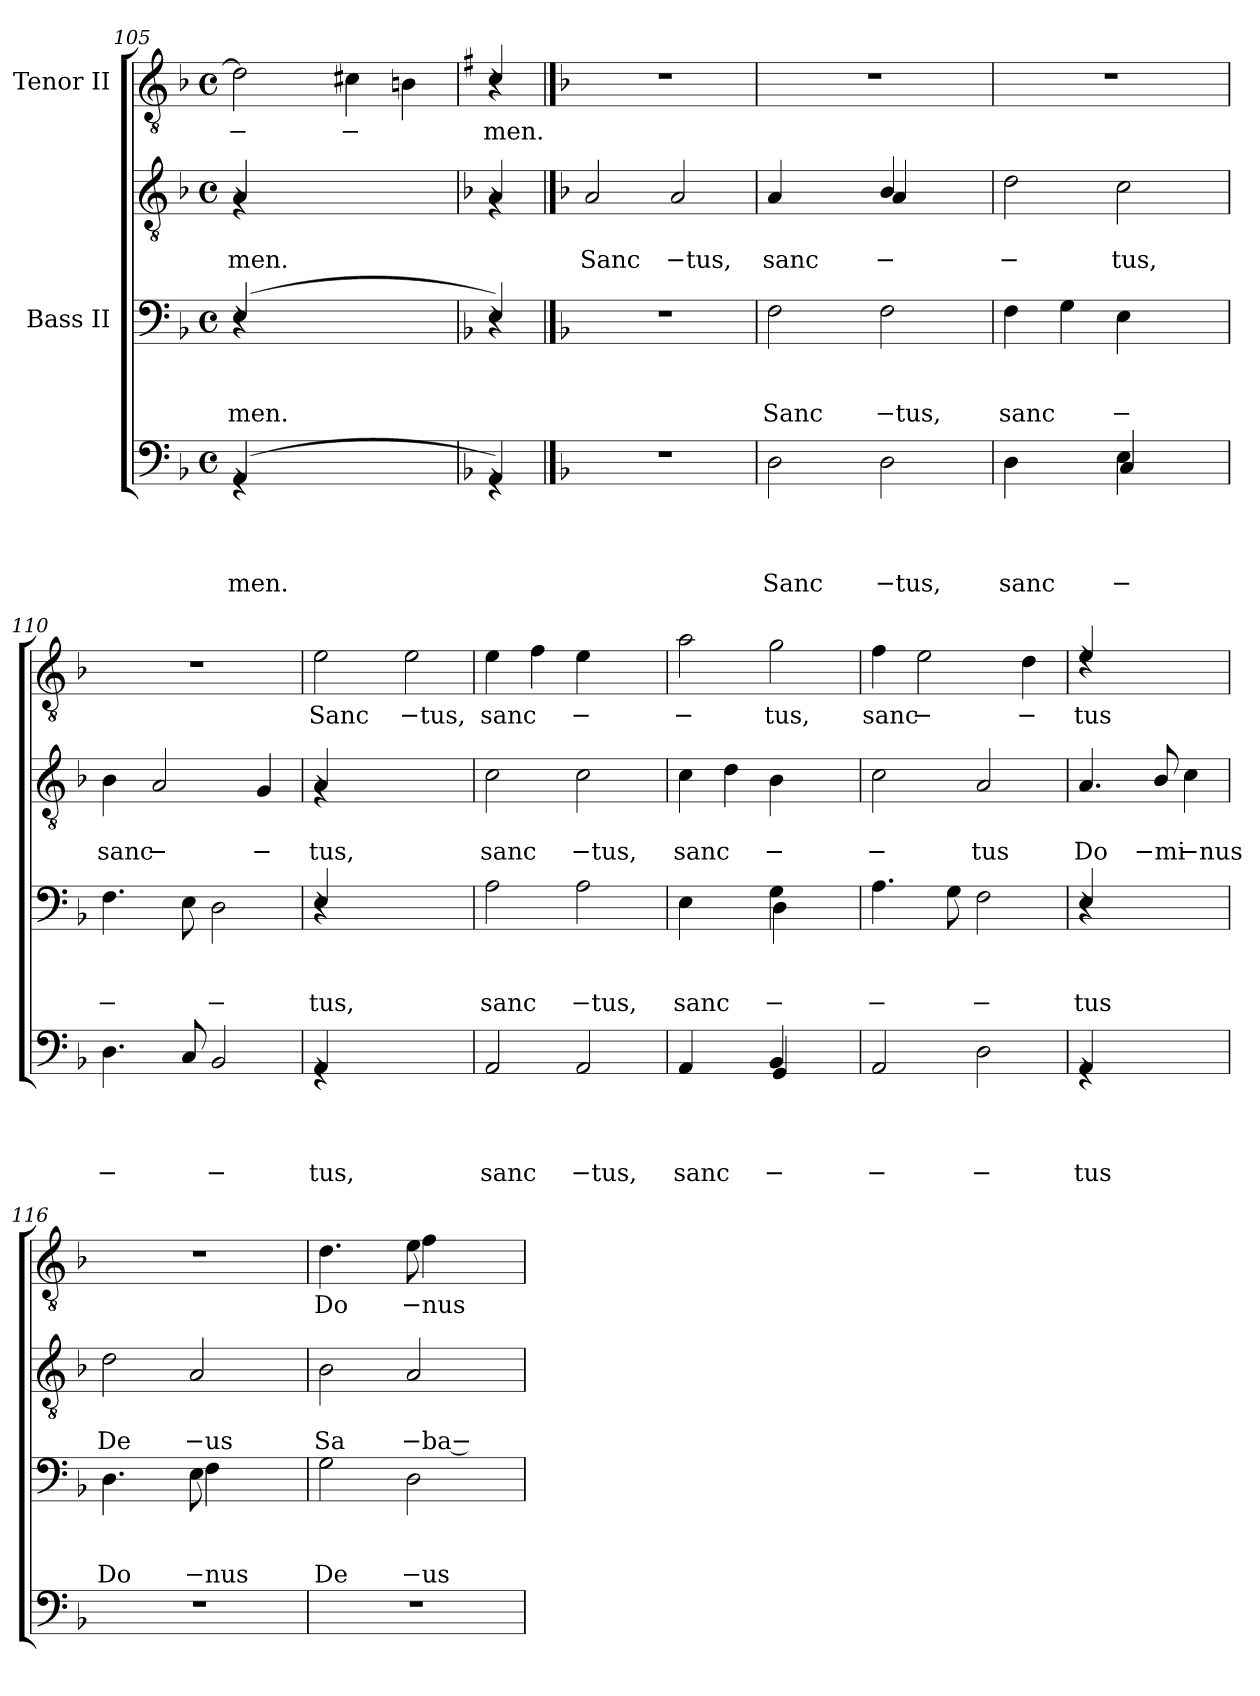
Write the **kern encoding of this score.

**kern	**text	**text	**text	**text	**kern	**text	**text	**text	**kern	**text	**text	**kern	**text
*part4	*part4	*part4	*part4	*part4	*part3	*part3	*part3	*part3	*part2	*part2	*part2	*part1	*part1
*staff4	*staff4	*staff4	*staff4	*staff4	*staff3	*staff3	*staff3	*staff3	*staff2	*staff2	*staff2	*staff1	*staff1
*	*	*	*	*	*I"Bass II	*	*	*	*	*	*	*I"Tenor II	*
*clefF4	*	*	*	*	*clefF4	*	*	*	*clefGv2	*	*	*clefGv2	*
*k[b-]	*	*	*	*	*k[b-]	*	*	*	*k[b-]	*	*	*k[b-]	*
*F:	*	*	*	*	*F:	*	*	*	*F:	*	*	*F:	*
*M4/4	*	*	*	*	*M4/4	*	*	*	*M4/4	*	*	*M4/4	*
*met(c)	*	*	*	*	*met(c)	*	*	*	*met(c)	*	*	*met(c)	*
=105	=105	=105	=105	=105	=105	=105	=105	=105	=105	=105	=105	=105	=105
!LO:N:head=solid	!	!	!	!LO:LY:b	!LO:N:head=solid	!	!	!LO:LY:b	!LO:N:head=solid	!	!LO:LY:b	!	!LO:LY:b
*^	*	*	*	*	*^	*	*	*	*^	*	*	*	*
(<4AA/	4rFF	.	.	.	men.	(4E/	4rC	.	.	men.	4A/	4rF	.	men.	2d\]	−
2.ryy	2.ryy	.	.	.	.	2.ryy	2.ryy	.	.	.	2.ryy	2.ryy	.	.	.	.
!	!	!	!	!	!	!	!	!	!	!	!	!	!	!	!	!LO:LY:b
.	.	.	.	.	.	.	.	.	.	.	.	.	.	.	4c#X\	−
.	.	.	.	.	.	.	.	.	.	.	.	.	.	.	4Bn\	.
=106	=106	=106	=106	=106	=106	=106	=106	=106	=106	=106	=106	=106	=106	=106	=106	=106
*	*	*	*	*	*	*	*	*	*	*	*	*	*	*	*k[f#]	*
*	*	*	*	*	*	*	*	*	*	*	*	*	*	*	*G:	*
!LO:N:head=solid	!	!	!	!	!	!LO:N:head=solid	!	!	!	!	!LO:N:head=solid	!	!	!	!LO:N:head=solid	!LO:LY:b
*	*	*	*	*	*	*	*	*	*	*	*	*	*	*	*^	*
4AA/)	4rFF	.	.	.	.	4E/)	4rC	.	.	.	4A/	4rF	.	.	4c/	4rA	men.
*v	*v	*	*	*	*	*	*	*	*	*	*v	*v	*	*	*v	*v	*
*	*	*	*	*	*v	*v	*	*	*	*	*	*	*	*
!!LO:PB:g=z
==107	==107	==107	==107	==107	==107	==107	==107	==107	==107	==107	==107	==107	==107
*	*	*	*	*	*	*	*	*	*	*	*	*k[b-]	*
*	*	*	*	*	*	*	*	*	*	*	*	*F:	*
*^	*	*	*	*	*^	*	*	*	*^	*	*	*^	*
!	!	!	!	!	!	!	!	!	!	!	!	!	!	!LO:LY:b	!	!	!
*v	*v	*	*	*	*	*	*	*	*	*	*v	*v	*	*	*v	*v	*
*	*	*	*	*	*v	*v	*	*	*	*	*	*	*	*
1r	.	.	.	.	1r	.	.	.	2A/	.	Sanc	1r	.
!	!	!	!	!	!	!	!	!	!	!	!LO:LY:b:rj	!	!
.	.	.	.	.	.	.	.	.	2A/	.	−tus,	.	.
=108	=108	=108	=108	=108	=108	=108	=108	=108	=108	=108	=108	=108	=108
!	!	!	!	!LO:LY:b	!	!	!	!LO:LY:b	!	!	!LO:LY:b	!	!
*	*	*	*	*	*	*	*	*	*^	*	*	*	*
2D\	.	.	.	Sanc	2F\	.	.	Sanc	4A/	2ryy	.	sanc	1r	.
.	.	.	.	.	.	.	.	.	4ryy	.	.	.	.	.
!	!	!	!	!LO:LY:b:rj	!	!	!	!LO:LY:b:rj	!	!	!	!LO:LY:b	!	!
2D\	.	.	.	−tus,	2F\	.	.	−tus,	4B-/	4A/	.	−	.	.
.	.	.	.	.	.	.	.	.	4ryy	4ryy	.	.	.	.
=109	=109	=109	=109	=109	=109	=109	=109	=109	=109	=109	=109	=109	=109	=109
!	!	!	!	!LO:LY:b	!	!	!	!LO:LY:b	!	!	!	!LO:LY:b	!	!
*^	*	*	*	*	*	*	*	*	*v	*v	*	*	*	*
4D\	2ryy	.	.	.	sanc	4F\	.	.	sanc	2d\	.	−	1r	.
4ryy	.	.	.	.	.	4G\	.	.	.	.	.	.	.	.
!	!	!	!	!	!LO:LY:b	!	!	!	!LO:LY:b	!	!	!LO:LY:b	!	!
4E\	4C/	.	.	.	−	4E\	.	.	−	2c\	.	tus,	.	.
4ryy	4ryy	.	.	.	.	4ryy	.	.	.	.	.	.	.	.
=110	=110	=110	=110	=110	=110	=110	=110	=110	=110	=110	=110	=110	=110	=110
!	!	!	!	!	!LO:LY:b	!	!	!	!LO:LY:b	!	!	!LO:LY:b	!	!
*v	*v	*	*	*	*	*	*	*	*	*	*	*	*	*
4.D\	.	.	.	−	4.F\	.	.	−	4B-\	.	sanc	1r	.
!	!	!	!	!	!	!	!	!	!	!	!LO:LY:b	!	!
.	.	.	.	.	.	.	.	.	2A/	.	−	.	.
8C/	.	.	.	.	8E\	.	.	.	.	.	.	.	.
!	!	!	!	!LO:LY:b	!	!	!	!LO:LY:b	!	!	!	!	!
2BB-/	.	.	.	−	2D\	.	.	−	.	.	.	.	.
!	!	!	!	!	!	!	!	!	!	!	!LO:LY:b	!	!
.	.	.	.	.	.	.	.	.	4G/	.	−	.	.
=111	=111	=111	=111	=111	=111	=111	=111	=111	=111	=111	=111	=111	=111
!LO:N:head=solid	!	!	!	!LO:LY:b	!LO:N:head=solid	!	!	!LO:LY:b	!LO:N:head=solid	!	!LO:LY:b	!	!LO:LY:b
*^	*	*	*	*	*^	*	*	*	*^	*	*	*	*
4AA/	4rFF	.	.	.	tus,	4E/	4rC	.	.	tus,	4A/	4rF	.	tus,	2e\	Sanc
2.ryy	2.ryy	.	.	.	.	2.ryy	2.ryy	.	.	.	2.ryy	2.ryy	.	.	.	.
!	!	!	!	!	!	!	!	!	!	!	!	!	!	!	!	!LO:LY:b:rj
.	.	.	.	.	.	.	.	.	.	.	.	.	.	.	2e\	−tus,
*v	*v	*	*	*	*	*	*	*	*	*	*v	*v	*	*	*	*
*	*	*	*	*	*v	*v	*	*	*	*	*	*	*	*
=112	=112	=112	=112	=112	=112	=112	=112	=112	=112	=112	=112	=112	=112
!	!	!	!	!LO:LY:b	!	!	!	!LO:LY:b	!	!	!LO:LY:b	!	!LO:LY:b
2AA/	.	.	.	sanc	2A\	.	.	sanc	2c\	.	sanc	4e\	sanc
.	.	.	.	.	.	.	.	.	.	.	.	4f\	.
!	!	!	!	!LO:LY:b:rj	!	!	!	!LO:LY:b:rj	!	!	!LO:LY:b:rj	!	!LO:LY:b
2AA/	.	.	.	−tus,	2A\	.	.	−tus,	2c\	.	−tus,	4e\	−
.	.	.	.	.	.	.	.	.	.	.	.	4ryy	.
!!LO:LB:g=z
=113	=113	=113	=113	=113	=113	=113	=113	=113	=113	=113	=113	=113	=113
!	!	!	!	!LO:LY:b	!	!	!	!LO:LY:b	!	!	!LO:LY:b	!	!LO:LY:b
*^	*	*	*	*	*^	*	*	*	*	*	*	*	*
4AA/	2ryy	.	.	.	sanc	4E\	2ryy	.	.	sanc	4c\	.	sanc	2a\	−
4ryy	.	.	.	.	.	4ryy	.	.	.	.	4d\	.	.	.	.
!	!	!	!	!	!LO:LY:b	!	!	!	!	!LO:LY:b	!	!	!LO:LY:b	!	!LO:LY:b
4BB-/	4GG/	.	.	.	−	4G\	4D\	.	.	−	4B-\	.	−	2g\	tus,
4ryy	4ryy	.	.	.	.	4ryy	4ryy	.	.	.	4ryy	.	.	.	.
=114	=114	=114	=114	=114	=114	=114	=114	=114	=114	=114	=114	=114	=114	=114	=114
!	!	!	!	!	!LO:LY:b	!	!	!	!	!LO:LY:b	!	!	!LO:LY:b	!	!LO:LY:b
*v	*v	*	*	*	*	*	*	*	*	*	*	*	*	*	*
*	*	*	*	*	*v	*v	*	*	*	*	*	*	*	*
2AA/	.	.	.	−	4.A\	.	.	−	2c\	.	−	4f\	sanc
!	!	!	!	!	!	!	!	!	!	!	!	!	!LO:LY:b
.	.	.	.	.	.	.	.	.	.	.	.	2e\	−
.	.	.	.	.	8G\	.	.	.	.	.	.	.	.
!	!	!	!	!LO:LY:b	!	!	!	!LO:LY:b	!	!	!LO:LY:b	!	!
2D\	.	.	.	−	2F\	.	.	−	2A/	.	tus	.	.
!	!	!	!	!	!	!	!	!	!	!	!	!	!LO:LY:b
.	.	.	.	.	.	.	.	.	.	.	.	4d\	−
=115	=115	=115	=115	=115	=115	=115	=115	=115	=115	=115	=115	=115	=115
!LO:N:head=solid	!	!	!	!LO:LY:b	!LO:N:head=solid	!	!	!LO:LY:b	!	!	!LO:LY:b	!LO:N:head=solid	!LO:LY:b
*^	*	*	*	*	*^	*	*	*	*	*	*	*^	*
4AA/	4rFF	.	.	.	tus	4E/	4rC	.	.	tus	4.A/	.	Do	4e/	4rc	tus
2ryy	2ryy	.	.	.	.	2ryy	2ryy	.	.	.	.	.	.	2ryy	2ryy	.
!	!	!	!	!	!	!	!	!	!	!	!	!	!LO:LY:b:rj	!	!	!
.	.	.	.	.	.	.	.	.	.	.	8B-/	.	−mi	.	.	.
!	!	!	!	!	!	!	!	!	!	!	!	!	!LO:LY:b:rj	!	!	!
.	.	.	.	.	.	.	.	.	.	.	4c\	.	−nus	.	.	.
*v	*v	*	*	*	*	*	*	*	*	*	*	*	*	*v	*v	*
=116	=116	=116	=116	=116	=116	=116	=116	=116	=116	=116	=116	=116	=116	=116
!	!	!	!	!	!	!	!	!	!LO:LY:b	!	!	!LO:LY:b	!	!
1r	.	.	.	.	4.D\	2ryy	.	.	Do	2d\	.	De	1r	.
.	.	.	.	.	8ryy	.	.	.	.	.	.	.	.	.
!	!	!	!	!	!	!	!	!	!LO:LY:b:rj	!	!	!	!	!
!	!	!	!	!	!	!	!	!	!LO:LY:b:rj	!	!	!LO:LY:b:rj	!	!
.	.	.	.	.	8E\	4F\	.	.	−nus	2A/	.	−us	.	.
.	.	.	.	.	4ryy	.	.	.	.	.	.	.	.	.
.	.	.	.	.	.	4ryy	.	.	.	.	.	.	.	.
.	.	.	.	.	8ryy	.	.	.	.	.	.	.	.	.
*	*	*	*	*	*v	*v	*	*	*	*	*	*	*	*
=117	=117	=117	=117	=117	=117	=117	=117	=117	=117	=117	=117	=117	=117
!	!	!	!	!	!	!	!	!LO:LY:b	!	!	!LO:LY:b	!	!LO:LY:b
*	*	*	*	*	*	*	*	*	*	*	*	*^	*
1r	.	.	.	.	2G\	.	.	De	2B-\	.	Sa	4.d\	2ryy	Do
.	.	.	.	.	.	.	.	.	.	.	.	8ryy	.	.
!	!	!	!	!	!	!	!	!LO:LY:b:rj	!	!	!LO:LY:b:rj	!	!	!LO:LY:b:rj
!	!	!	!	!	!	!	!	!	!	!	!	!	!	!LO:LY:b:rj
.	.	.	.	.	2D\	.	.	−us	2A/	.	−ba −	8e\	4f\	−nus
.	.	.	.	.	.	.	.	.	.	.	.	4ryy	.	.
.	.	.	.	.	.	.	.	.	.	.	.	.	4ryy	.
.	.	.	.	.	.	.	.	.	.	.	.	8ryy	.	.
*	*	*	*	*	*	*	*	*	*	*	*	*v	*v	*
=	=	=	=	=	=	=	=	=	=	=	=	=	=
*-	*-	*-	*-	*-	*-	*-	*-	*-	*-	*-	*-	*-	*-
